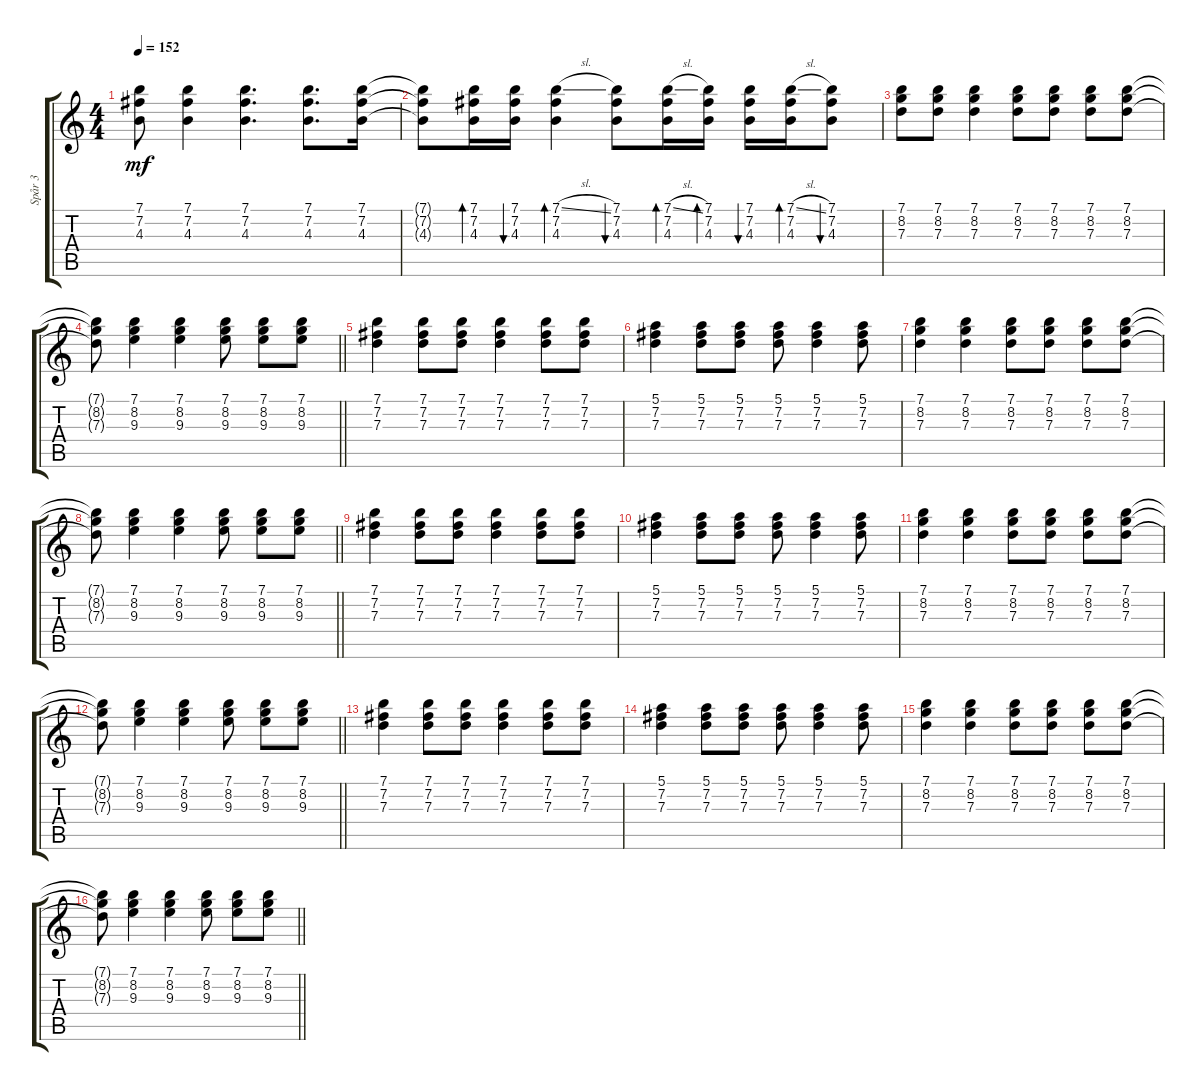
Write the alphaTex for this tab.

\track ("Spår 3" "Spår 3") {instrument electricguitarjazz}
\staff {score tabs}
\tuning (E4 B3 G3 D3 A2 E2) {hide}
\ts (4 4)
\tempo 152
\clef g2
\ks c
(7.1 7.2 4.3).8{dy mf} (7.1 7.2 4.3).4 (7.1 7.2 4.3).4{d} (7.1 7.2 4.3).8{d} (7.1 7.2 4.3).16 |
(7.1{t} 7.2{t} 4.3{t}).8 (7.1 7.2 4.3).16{bd 240} (7.1 7.2 4.3).16{bu 240} (7.1{sl} 7.2 4.3).4{bd 240} (7.1 7.2 4.3).8{bu 240} (7.1{sl} 7.2 4.3).16{bd 240} (7.1 7.2 4.3).16{bd 240} (7.1 7.2 4.3).16{bu 480} (7.1{sl} 7.2 4.3).16{bd 480} (7.1 7.2 4.3).8{bu 480} |
(7.1 8.2 7.3).8 (7.1 8.2 7.3).8 (7.1 8.2 7.3).4 (7.1 8.2 7.3).8 (7.1 8.2 7.3).8 (7.1 8.2 7.3).8 (7.1 8.2 7.3).8 |
\barLineRight lightlight
(7.1{t} 8.2{t} 7.3{t}).8 (7.1 8.2 9.3).4 (7.1 8.2 9.3).4 (7.1 8.2 9.3).8 (7.1 8.2 9.3).8 (7.1 8.2 9.3).8 |
(7.1 7.2 7.3).4 (7.1 7.2 7.3).8 (7.1 7.2 7.3).8 (7.1 7.2 7.3).4 (7.1 7.2 7.3).8 (7.1 7.2 7.3).8 |
(5.1 7.2 7.3).4 (5.1 7.2 7.3).8 (5.1 7.2 7.3).8 (5.1 7.2 7.3).8 (5.1 7.2 7.3).4 (5.1 7.2 7.3).8 |
(7.1 8.2 7.3).4 (7.1 8.2 7.3).4 (7.1 8.2 7.3).8 (7.1 8.2 7.3).8 (7.1 8.2 7.3).8 (7.1 8.2 7.3).8 |
\barLineRight lightlight
(7.1{t} 8.2{t} 7.3{t}).8 (7.1 8.2 9.3).4 (7.1 8.2 9.3).4 (7.1 8.2 9.3).8 (7.1 8.2 9.3).8 (7.1 8.2 9.3).8 |
(7.1 7.2 7.3).4 (7.1 7.2 7.3).8 (7.1 7.2 7.3).8 (7.1 7.2 7.3).4 (7.1 7.2 7.3).8 (7.1 7.2 7.3).8 |
(5.1 7.2 7.3).4 (5.1 7.2 7.3).8 (5.1 7.2 7.3).8 (5.1 7.2 7.3).8 (5.1 7.2 7.3).4 (5.1 7.2 7.3).8 |
(7.1 8.2 7.3).4 (7.1 8.2 7.3).4 (7.1 8.2 7.3).8 (7.1 8.2 7.3).8 (7.1 8.2 7.3).8 (7.1 8.2 7.3).8 |
\barLineRight lightlight
(7.1{t} 8.2{t} 7.3{t}).8 (7.1 8.2 9.3).4 (7.1 8.2 9.3).4 (7.1 8.2 9.3).8 (7.1 8.2 9.3).8 (7.1 8.2 9.3).8 |
(7.1 7.2 7.3).4 (7.1 7.2 7.3).8 (7.1 7.2 7.3).8 (7.1 7.2 7.3).4 (7.1 7.2 7.3).8 (7.1 7.2 7.3).8 |
(5.1 7.2 7.3).4 (5.1 7.2 7.3).8 (5.1 7.2 7.3).8 (5.1 7.2 7.3).8 (5.1 7.2 7.3).4 (5.1 7.2 7.3).8 |
(7.1 8.2 7.3).4 (7.1 8.2 7.3).4 (7.1 8.2 7.3).8 (7.1 8.2 7.3).8 (7.1 8.2 7.3).8 (7.1 8.2 7.3).8 |
\barLineRight lightlight
(7.1{t} 8.2{t} 7.3{t}).8 (7.1 8.2 9.3).4 (7.1 8.2 9.3).4 (7.1 8.2 9.3).8 (7.1 8.2 9.3).8 (7.1 8.2 9.3).8
